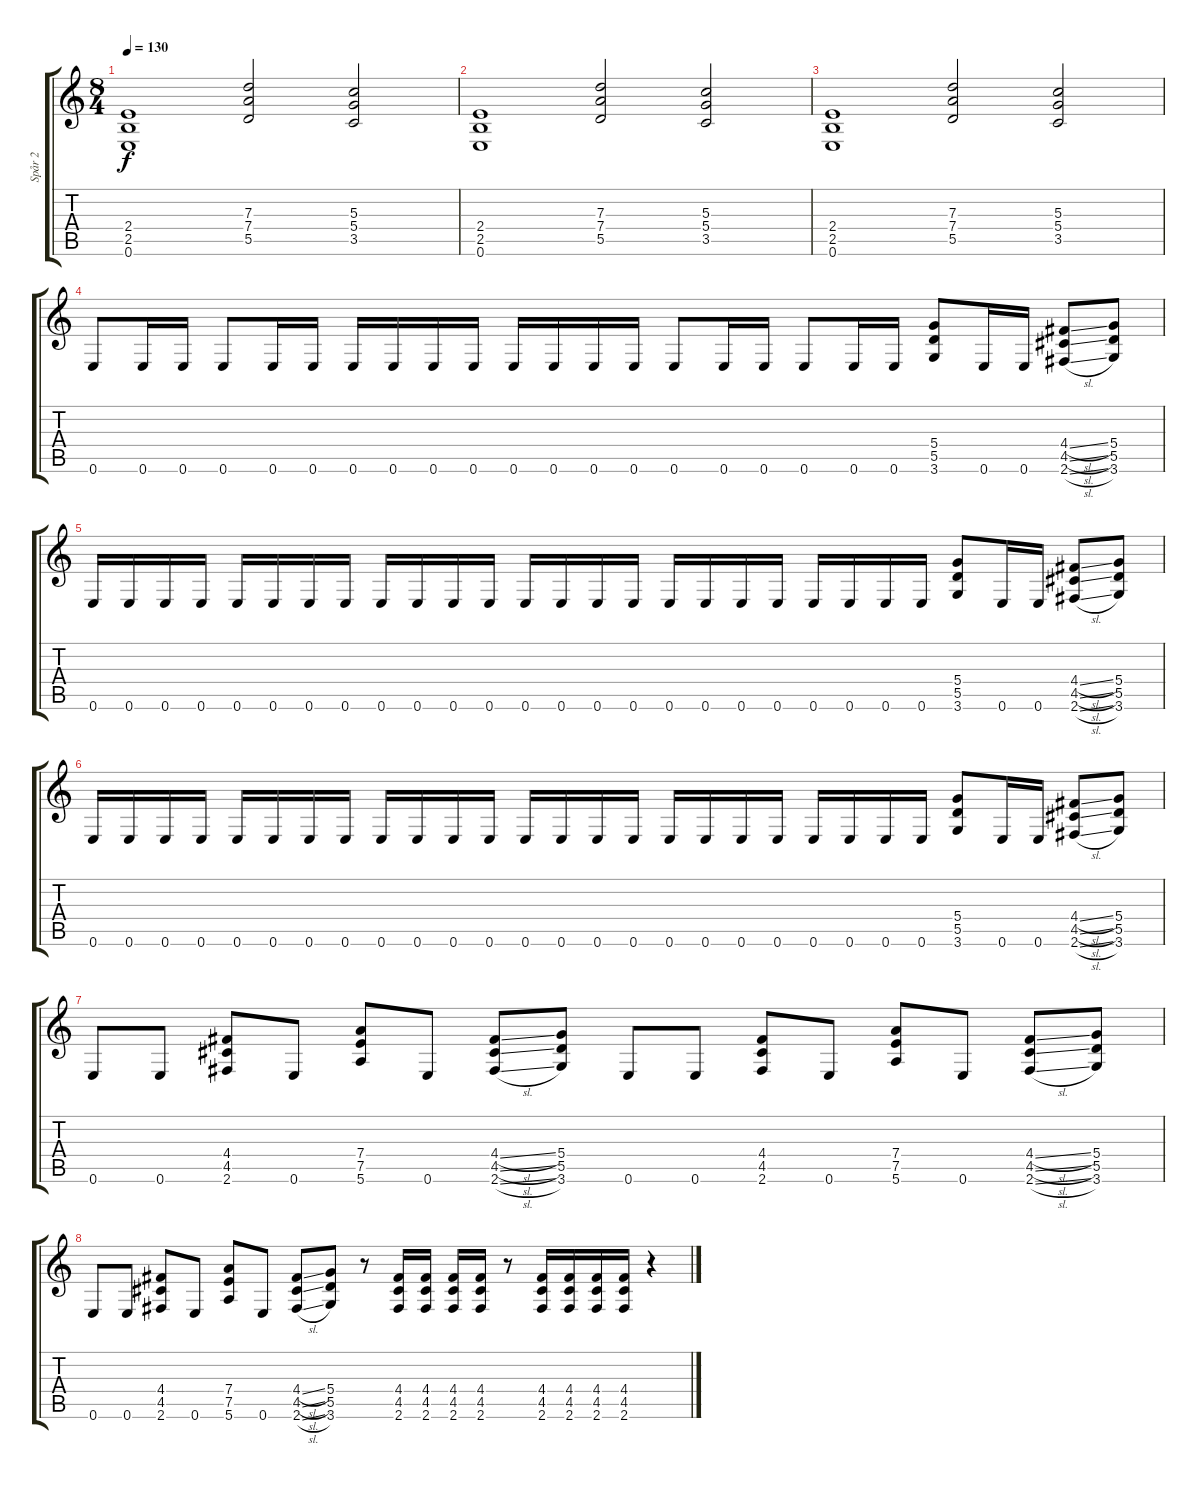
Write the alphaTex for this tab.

\track ("Spår 2" "Spår 2") {instrument distortionguitar}
\staff {score tabs}
\tuning (E4 B3 G3 D3 A2 E2) {hide}
\ts (8 4)
\tempo 130
\clef g2
\ks c
(2.4 2.5 0.6).1{dy f} (7.3 7.4 5.5).2 (5.3 5.4 3.5).2 |
(2.4 2.5 0.6).1 (7.3 7.4 5.5).2 (5.3 5.4 3.5).2 |
(2.4 2.5 0.6).1 (7.3 7.4 5.5).2 (5.3 5.4 3.5).2 |
0.6.8 0.6.16 0.6.16 0.6.8 0.6.16 0.6.16 0.6.16 0.6.16 0.6.16 0.6.16 0.6.16 0.6.16 0.6.16 0.6.16 0.6.8 0.6.16 0.6.16 0.6.8 0.6.16 0.6.16 (5.4 5.5 3.6).8 0.6.16 0.6.16 (4.4{sl} 4.5{sl} 2.6{sl}).8 (5.4 5.5 3.6).8 |
0.6.16 0.6.16 0.6.16 0.6.16 0.6.16 0.6.16 0.6.16 0.6.16 0.6.16 0.6.16 0.6.16 0.6.16 0.6.16 0.6.16 0.6.16 0.6.16 0.6.16 0.6.16 0.6.16 0.6.16 0.6.16 0.6.16 0.6.16 0.6.16 (5.4 5.5 3.6).8 0.6.16 0.6.16 (4.4{sl} 4.5{sl} 2.6{sl}).8 (5.4 5.5 3.6).8 |
0.6.16 0.6.16 0.6.16 0.6.16 0.6.16 0.6.16 0.6.16 0.6.16 0.6.16 0.6.16 0.6.16 0.6.16 0.6.16 0.6.16 0.6.16 0.6.16 0.6.16 0.6.16 0.6.16 0.6.16 0.6.16 0.6.16 0.6.16 0.6.16 (5.4 5.5 3.6).8 0.6.16 0.6.16 (4.4{sl} 4.5{sl} 2.6{sl}).8 (5.4 5.5 3.6).8 |
0.6.8 0.6.8 (4.4 4.5 2.6).8 0.6.8 (7.4 7.5 5.6).8 0.6.8 (4.4{sl} 4.5{sl} 2.6{sl}).8 (5.4 5.5 3.6).8 0.6.8 0.6.8 (4.4 4.5 2.6).8 0.6.8 (7.4 7.5 5.6).8 0.6.8 (4.4{sl} 4.5{sl} 2.6{sl}).8 (5.4 5.5 3.6).8 |
0.6.8 0.6.8 (4.4 4.5 2.6).8 0.6.8 (7.4 7.5 5.6).8 0.6.8 (4.4{sl} 4.5{sl} 2.6{sl}).8 (5.4 5.5 3.6).8 r.8 (4.4 4.5 2.6).16 (4.4 4.5 2.6).16 (4.4 4.5 2.6).16 (4.4 4.5 2.6).16 r.8 (4.4 4.5 2.6).16 (4.4 4.5 2.6).16 (4.4 4.5 2.6).16 (4.4 4.5 2.6).16 r.4
